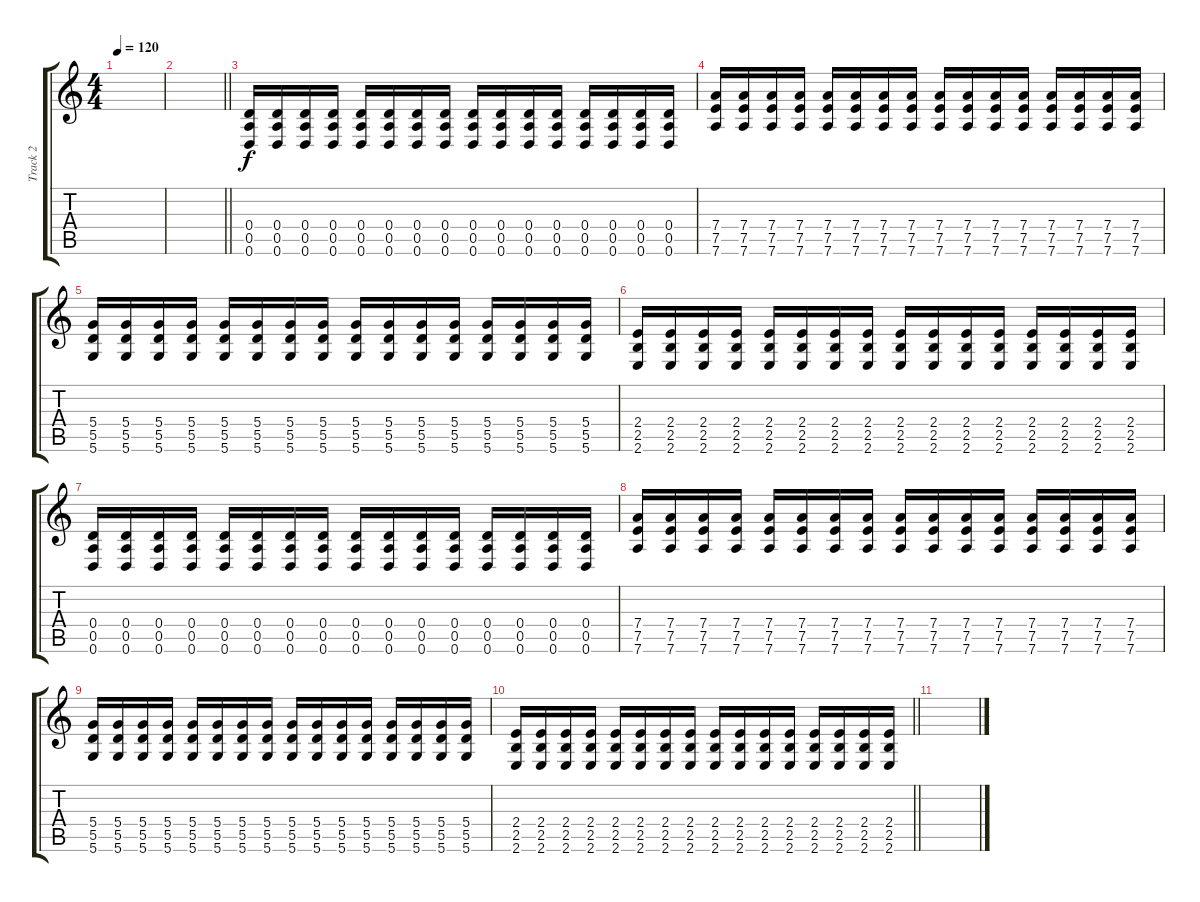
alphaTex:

\track ("Track 2" "Track 2") {instrument distortionguitar}
\staff {score tabs}
\tuning (E4 B3 G3 D3 A2 D2) {hide}
\ts (4 4)
\tempo 120
\clef g2
\ks c
|
\barLineRight lightlight
|
\section ("" "")
(0.4 0.5 0.6).16 (0.4 0.5 0.6).16 (0.4 0.5 0.6).16 (0.4 0.5 0.6).16 (0.4 0.5 0.6).16 (0.4 0.5 0.6).16 (0.4 0.5 0.6).16 (0.4 0.5 0.6).16 (0.4 0.5 0.6).16 (0.4 0.5 0.6).16 (0.4 0.5 0.6).16 (0.4 0.5 0.6).16 (0.4 0.5 0.6).16 (0.4 0.5 0.6).16 (0.4 0.5 0.6).16 (0.4 0.5 0.6).16 |
(7.4 7.5 7.6).16 (7.4 7.5 7.6).16 (7.4 7.5 7.6).16 (7.4 7.5 7.6).16 (7.4 7.5 7.6).16 (7.4 7.5 7.6).16 (7.4 7.5 7.6).16 (7.4 7.5 7.6).16 (7.4 7.5 7.6).16 (7.4 7.5 7.6).16 (7.4 7.5 7.6).16 (7.4 7.5 7.6).16 (7.4 7.5 7.6).16 (7.4 7.5 7.6).16 (7.4 7.5 7.6).16 (7.4 7.5 7.6).16 |
(5.4 5.5 5.6).16 (5.4 5.5 5.6).16 (5.4 5.5 5.6).16 (5.4 5.5 5.6).16 (5.4 5.5 5.6).16 (5.4 5.5 5.6).16 (5.4 5.5 5.6).16 (5.4 5.5 5.6).16 (5.4 5.5 5.6).16 (5.4 5.5 5.6).16 (5.4 5.5 5.6).16 (5.4 5.5 5.6).16 (5.4 5.5 5.6).16 (5.4 5.5 5.6).16 (5.4 5.5 5.6).16 (5.4 5.5 5.6).16 |
(2.4 2.5 2.6).16 (2.4 2.5 2.6).16 (2.4 2.5 2.6).16 (2.4 2.5 2.6).16 (2.4 2.5 2.6).16 (2.4 2.5 2.6).16 (2.4 2.5 2.6).16 (2.4 2.5 2.6).16 (2.4 2.5 2.6).16 (2.4 2.5 2.6).16 (2.4 2.5 2.6).16 (2.4 2.5 2.6).16 (2.4 2.5 2.6).16 (2.4 2.5 2.6).16 (2.4 2.5 2.6).16 (2.4 2.5 2.6).16 |
(0.4 0.5 0.6).16 (0.4 0.5 0.6).16 (0.4 0.5 0.6).16 (0.4 0.5 0.6).16 (0.4 0.5 0.6).16 (0.4 0.5 0.6).16 (0.4 0.5 0.6).16 (0.4 0.5 0.6).16 (0.4 0.5 0.6).16 (0.4 0.5 0.6).16 (0.4 0.5 0.6).16 (0.4 0.5 0.6).16 (0.4 0.5 0.6).16 (0.4 0.5 0.6).16 (0.4 0.5 0.6).16 (0.4 0.5 0.6).16 |
(7.4 7.5 7.6).16 (7.4 7.5 7.6).16 (7.4 7.5 7.6).16 (7.4 7.5 7.6).16 (7.4 7.5 7.6).16 (7.4 7.5 7.6).16 (7.4 7.5 7.6).16 (7.4 7.5 7.6).16 (7.4 7.5 7.6).16 (7.4 7.5 7.6).16 (7.4 7.5 7.6).16 (7.4 7.5 7.6).16 (7.4 7.5 7.6).16 (7.4 7.5 7.6).16 (7.4 7.5 7.6).16 (7.4 7.5 7.6).16 |
(5.4 5.5 5.6).16 (5.4 5.5 5.6).16 (5.4 5.5 5.6).16 (5.4 5.5 5.6).16 (5.4 5.5 5.6).16 (5.4 5.5 5.6).16 (5.4 5.5 5.6).16 (5.4 5.5 5.6).16 (5.4 5.5 5.6).16 (5.4 5.5 5.6).16 (5.4 5.5 5.6).16 (5.4 5.5 5.6).16 (5.4 5.5 5.6).16 (5.4 5.5 5.6).16 (5.4 5.5 5.6).16 (5.4 5.5 5.6).16 |
\barLineRight lightlight
(2.4 2.5 2.6).16 (2.4 2.5 2.6).16 (2.4 2.5 2.6).16 (2.4 2.5 2.6).16 (2.4 2.5 2.6).16 (2.4 2.5 2.6).16 (2.4 2.5 2.6).16 (2.4 2.5 2.6).16 (2.4 2.5 2.6).16 (2.4 2.5 2.6).16 (2.4 2.5 2.6).16 (2.4 2.5 2.6).16 (2.4 2.5 2.6).16 (2.4 2.5 2.6).16 (2.4 2.5 2.6).16 (2.4 2.5 2.6).16 |
\section ("" "")
